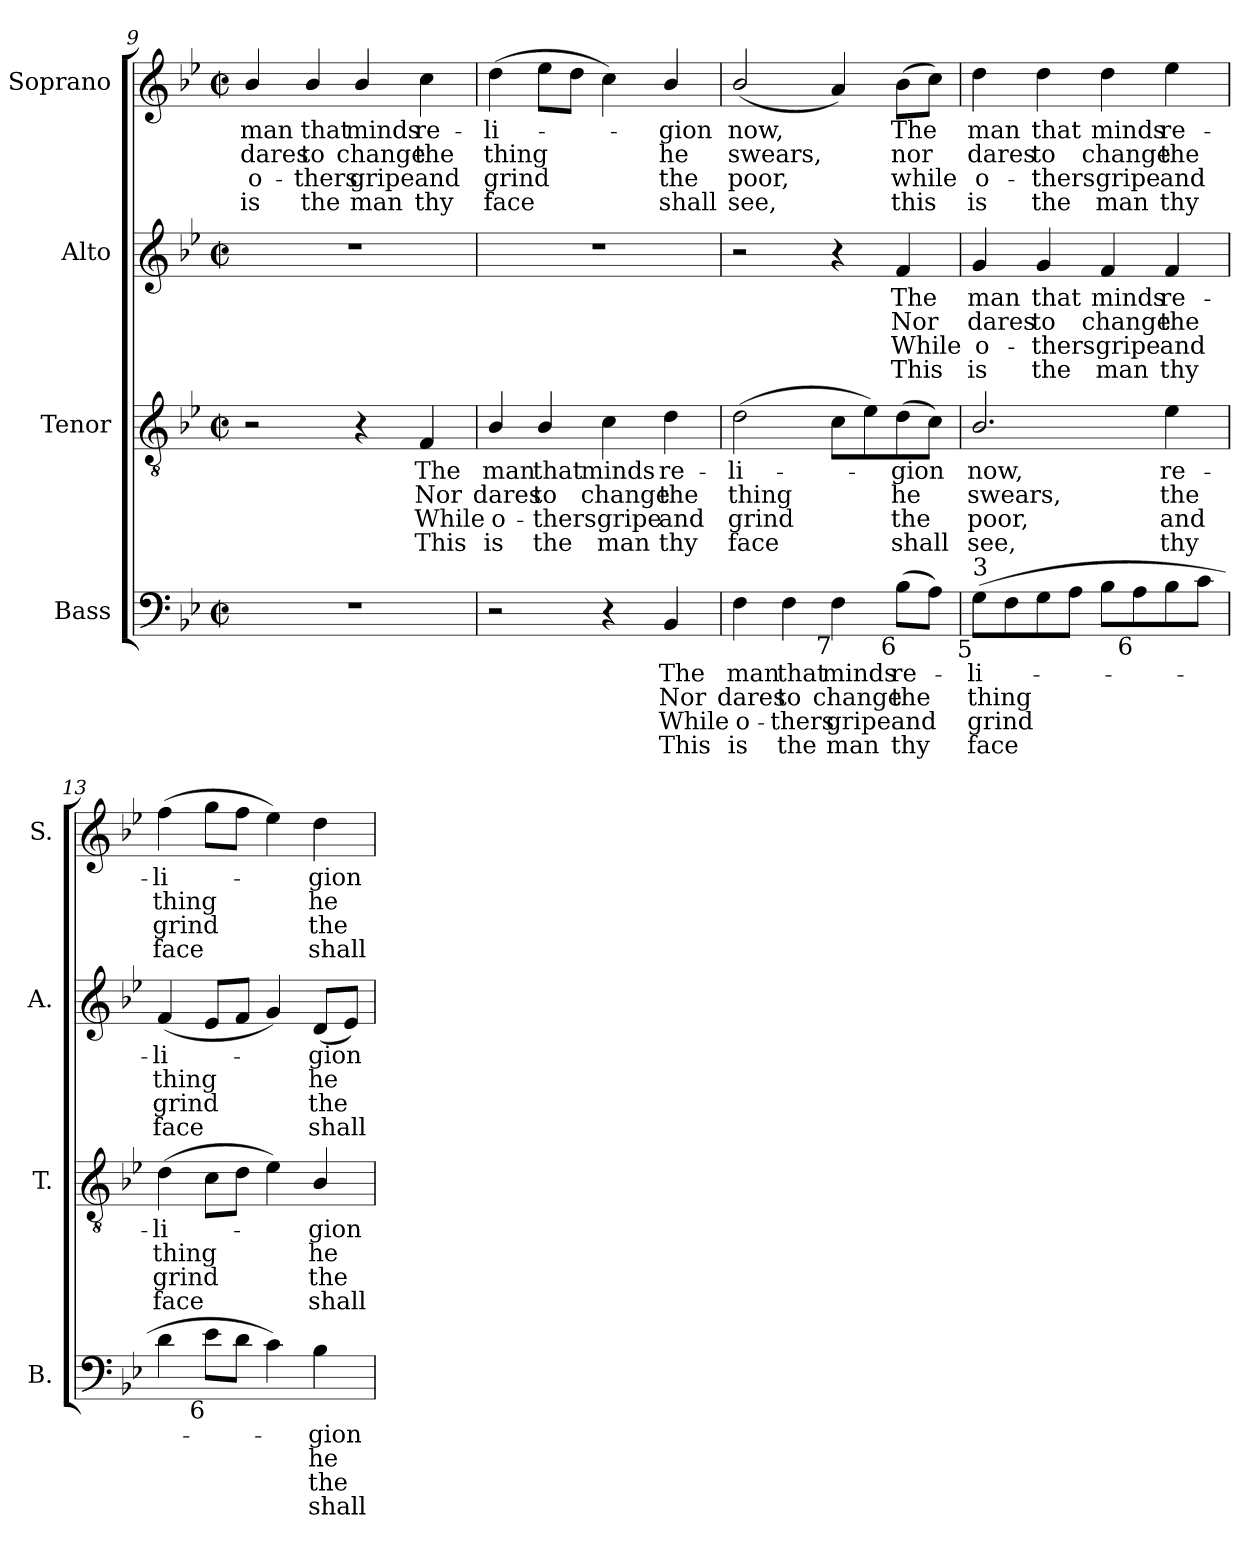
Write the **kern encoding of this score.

**kern	**text	**text	**text	**text	**kern	**text	**text	**text	**text	**kern	**text	**text	**text	**text	**kern	**text	**text	**text	**text
*part4	*part4	*part4	*part4	*part4	*part3	*part3	*part3	*part3	*part3	*part2	*part2	*part2	*part2	*part2	*part1	*part1	*part1	*part1	*part1
*staff4	*staff4	*staff4	*staff4	*staff4	*staff3	*staff3	*staff3	*staff3	*staff3	*staff2	*staff2	*staff2	*staff2	*staff2	*staff1	*staff1	*staff1	*staff1	*staff1
*I"Bass	*	*	*	*	*I"Tenor	*	*	*	*	*I"Alto	*	*	*	*	*I"Soprano	*	*	*	*
*I'B.	*	*	*	*	*I'T.	*	*	*	*	*I'A.	*	*	*	*	*I'S.	*	*	*	*
*clefF4	*	*	*	*	*clefGv2	*	*	*	*	*clefG2	*	*	*	*	*clefG2	*	*	*	*
*	*	*	*	*	*ITrd7c12	*	*	*	*	*	*	*	*	*	*	*	*	*	*
*k[b-e-]	*	*	*	*	*k[b-e-]	*	*	*	*	*k[b-e-]	*	*	*	*	*k[b-e-]	*	*	*	*
*B-:	*	*	*	*	*B-:	*	*	*	*	*B-:	*	*	*	*	*B-:	*	*	*	*
*M2/2	*	*	*	*	*M2/2	*	*	*	*	*M2/2	*	*	*	*	*M2/2	*	*	*	*
*met(c|)	*	*	*	*	*met(c|)	*	*	*	*	*met(c|)	*	*	*	*	*met(c|)	*	*	*	*
=9	=9	=9	=9	=9	=9	=9	=9	=9	=9	=9	=9	=9	=9	=9	=9	=9	=9	=9	=9
!	!	!	!	!	!	!	!	!	!	!	!	!	!	!	!	!LO:LY:b:color=#000000	!LO:LY:b:color=#000000	!LO:LY:b:color=#000000	!LO:LY:b:color=#000000
1r	.	.	.	.	2r	.	.	.	.	1r	.	.	.	.	4b-i/	man	dares	o-	-is
!	!	!	!	!	!	!	!	!	!	!	!	!	!	!	!	!LO:LY:b:color=#000000	!LO:LY:b:color=#000000	!LO:LY:b:color=#000000	!LO:LY:b:color=#000000
.	.	.	.	.	.	.	.	.	.	.	.	.	.	.	4b-i/	that	to	thers	the
!	!	!	!	!	!	!	!	!	!	!	!	!	!	!	!	!LO:LY:b:color=#000000	!LO:LY:b:color=#000000	!LO:LY:b:color=#000000	!LO:LY:b:color=#000000
.	.	.	.	.	4r	.	.	.	.	.	.	.	.	.	4b-i/	minds	change	gripe	man
!	!	!	!	!	!	!LO:LY:b:color=#000000	!LO:LY:b:color=#000000	!LO:LY:b:color=#000000	!LO:LY:b:color=#000000	!	!	!	!	!	!	!	!	!	!
!	!	!	!	!	!	!	!	!	!	!	!	!	!	!	!	!LO:LY:b:color=#000000	!LO:LY:b:color=#000000	!LO:LY:b:color=#000000	!LO:LY:b:color=#000000
.	.	.	.	.	4FFi/	The	Nor	While	This	.	.	.	.	.	4cci\	re-	the	and	thy
=10	=10	=10	=10	=10	=10	=10	=10	=10	=10	=10	=10	=10	=10	=10	=10	=10	=10	=10	=10
!	!	!	!	!	!	!LO:LY:b:color=#000000	!LO:LY:b:color=#000000	!LO:LY:b:color=#000000	!LO:LY:b:color=#000000	!	!	!	!	!	!	!	!	!	!
!	!	!	!	!	!	!	!	!	!	!	!	!	!	!	!	!LO:LY:b:color=#000000	!LO:LY:b:color=#000000	!LO:LY:b:color=#000000	!LO:LY:b:color=#000000
2r	.	.	.	.	4BB-i/	man	dares	o-	-is	1r	.	.	.	.	(4ddi\	-li-	thing	grind	face
!	!	!	!	!	!	!LO:LY:b:color=#000000	!LO:LY:b:color=#000000	!LO:LY:b:color=#000000	!LO:LY:b:color=#000000	!	!	!	!	!	!	!	!	!	!
.	.	.	.	.	4BB-i/	that	to	thers	the	.	.	.	.	.	8ee-i\L	.	.	.	.
.	.	.	.	.	.	.	.	.	.	.	.	.	.	.	8ddi\J	.	.	.	.
!	!	!	!	!	!	!LO:LY:b:color=#000000	!LO:LY:b:color=#000000	!LO:LY:b:color=#000000	!LO:LY:b:color=#000000	!	!	!	!	!	!	!	!	!	!
4r	.	.	.	.	4Ci\	minds	change	gripe	man	.	.	.	.	.	4cci\)	.	.	.	.
!	!LO:LY:b:color=#000000	!LO:LY:b:color=#000000	!LO:LY:b:color=#000000	!LO:LY:b:color=#000000	!	!	!	!	!	!	!	!	!	!	!	!	!	!	!
!	!	!	!	!	!	!LO:LY:b:color=#000000	!LO:LY:b:color=#000000	!LO:LY:b:color=#000000	!LO:LY:b:color=#000000	!	!	!	!	!	!	!	!	!	!
!	!	!	!	!	!	!	!	!	!	!	!	!	!	!	!	!LO:LY:b:color=#000000	!LO:LY:b:color=#000000	!LO:LY:b:color=#000000	!LO:LY:b:color=#000000
4BB-i/	The	Nor	While	This	4Di\	re-	the	and	thy	.	.	.	.	.	4b-i/	-gion	he	the	shall
!!LO:PB:g=z
=11	=11	=11	=11	=11	=11	=11	=11	=11	=11	=11	=11	=11	=11	=11	=11	=11	=11	=11	=11
!	!LO:LY:b:color=#000000	!LO:LY:b:color=#000000	!LO:LY:b:color=#000000	!LO:LY:b:color=#000000	!	!	!	!	!	!	!	!	!	!	!	!	!	!	!
!	!	!	!	!	!	!LO:LY:b:color=#000000	!LO:LY:b:color=#000000	!LO:LY:b:color=#000000	!LO:LY:b:color=#000000	!	!	!	!	!	!	!	!	!	!
!	!	!	!	!	!	!	!	!	!	!	!	!	!	!	!	!LO:LY:b:color=#000000	!LO:LY:b:color=#000000	!LO:LY:b:color=#000000	!LO:LY:b:color=#000000
4Fi\	man	dares	o-	-is	(2Di\	-li-	thing	grind	face	2r	.	.	.	.	(2b-i/	now,	swears,	poor,	see,
!	!LO:LY:b:color=#000000	!LO:LY:b:color=#000000	!LO:LY:b:color=#000000	!LO:LY:b:color=#000000	!	!	!	!	!	!	!	!	!	!	!	!	!	!	!
4Fi\	that	to	thers	the	.	.	.	.	.	.	.	.	.	.	.	.	.	.	.
!LO:TX:b:rj:t=7	!	!	!	!	!	!	!	!	!	!	!	!	!	!	!	!	!	!	!
!	!LO:LY:b:color=#000000	!LO:LY:b:color=#000000	!LO:LY:b:color=#000000	!LO:LY:b:color=#000000	!	!	!	!	!	!	!	!	!	!	!	!	!	!	!
4Fi\	minds	change	gripe	man	8Ci\L	.	.	.	.	4r	.	.	.	.	4ai/)	.	.	.	.
.	.	.	.	.	8E-i\)	.	.	.	.	.	.	.	.	.	.	.	.	.	.
!	!LO:LY:b:color=#000000	!LO:LY:b:color=#000000	!LO:LY:b:color=#000000	!LO:LY:b:color=#000000	!	!	!	!	!	!	!	!	!	!	!	!	!	!	!
!	!	!	!	!	!	!LO:LY:b:color=#000000	!LO:LY:b:color=#000000	!LO:LY:b:color=#000000	!LO:LY:b:color=#000000	!	!	!	!	!	!	!	!	!	!
!	!	!	!	!	!	!	!	!	!	!	!LO:LY:b:color=#000000	!LO:LY:b:color=#000000	!LO:LY:b:color=#000000	!LO:LY:b:color=#000000	!	!	!	!	!
!LO:TX:b:rj:t=6	!	!	!	!	!	!	!	!	!	!	!	!	!	!	!	!	!	!	!
!	!	!	!	!	!	!	!	!	!	!	!	!	!	!	!	!LO:LY:b:color=#000000	!LO:LY:b:color=#000000	!LO:LY:b:color=#000000	!LO:LY:b:color=#000000
(8B-i\L	re-	the	and	thy	(8Di\	-gion	he	the	shall	4fi/	The	Nor	While	This	(8b-i\L	The	nor	while	this
8Ai\J)	.	.	.	.	8Ci\J)	.	.	.	.	.	.	.	.	.	8cci\J)	.	.	.	.
=12	=12	=12	=12	=12	=12	=12	=12	=12	=12	=12	=12	=12	=12	=12	=12	=12	=12	=12	=12
!	!LO:LY:b:color=#000000	!LO:LY:b:color=#000000	!LO:LY:b:color=#000000	!LO:LY:b:color=#000000	!	!	!	!	!	!	!	!	!	!	!	!	!	!	!
!	!	!	!	!	!	!LO:LY:b:color=#000000	!LO:LY:b:color=#000000	!LO:LY:b:color=#000000	!LO:LY:b:color=#000000	!	!	!	!	!	!	!	!	!	!
!	!	!	!	!	!	!	!	!	!	!	!LO:LY:b:color=#000000	!LO:LY:b:color=#000000	!LO:LY:b:color=#000000	!LO:LY:b:color=#000000	!	!	!	!	!
!LO:TX:b:rj:t=5	!	!	!	!	!	!	!	!	!	!	!	!	!	!	!	!	!	!	!
!LO:TX:t=3	!	!	!	!	!	!	!	!	!	!	!	!	!	!	!	!	!	!	!
!	!	!	!	!	!	!	!	!	!	!	!	!	!	!	!	!LO:LY:b:color=#000000	!LO:LY:b:color=#000000	!LO:LY:b:color=#000000	!LO:LY:b:color=#000000
(8Gi\L	-li-	thing	grind	face	2.BB-i/	now,	swears,	poor,	see,	4gi/	man	dares	o-	-is	4ddi\	man	dares	o-	-is
8Fi\	.	.	.	.	.	.	.	.	.	.	.	.	.	.	.	.	.	.	.
!	!	!	!	!	!	!	!	!	!	!	!LO:LY:b:color=#000000	!LO:LY:b:color=#000000	!LO:LY:b:color=#000000	!LO:LY:b:color=#000000	!	!	!	!	!
!	!	!	!	!	!	!	!	!	!	!	!	!	!	!	!	!LO:LY:b:color=#000000	!LO:LY:b:color=#000000	!LO:LY:b:color=#000000	!LO:LY:b:color=#000000
8Gi\	.	.	.	.	.	.	.	.	.	4gi/	that	to	thers	the	4ddi\	that	to	thers	the
8Ai\J	.	.	.	.	.	.	.	.	.	.	.	.	.	.	.	.	.	.	.
!	!	!	!	!	!	!	!	!	!	!	!LO:LY:b:color=#000000	!LO:LY:b:color=#000000	!LO:LY:b:color=#000000	!LO:LY:b:color=#000000	!	!	!	!	!
!	!	!	!	!	!	!	!	!	!	!	!	!	!	!	!	!LO:LY:b:color=#000000	!LO:LY:b:color=#000000	!LO:LY:b:color=#000000	!LO:LY:b:color=#000000
8B-i\L	.	.	.	.	.	.	.	.	.	4fi/	minds	change	gripe	man	4ddi\	minds	change	gripe	man
!LO:TX:b:rj:t=6	!	!	!	!	!	!	!	!	!	!	!	!	!	!	!	!	!	!	!
8Ai\	.	.	.	.	.	.	.	.	.	.	.	.	.	.	.	.	.	.	.
!	!	!	!	!	!	!LO:LY:b:color=#000000	!LO:LY:b:color=#000000	!LO:LY:b:color=#000000	!LO:LY:b:color=#000000	!	!	!	!	!	!	!	!	!	!
!	!	!	!	!	!	!	!	!	!	!	!LO:LY:b:color=#000000	!LO:LY:b:color=#000000	!LO:LY:b:color=#000000	!LO:LY:b:color=#000000	!	!	!	!	!
!	!	!	!	!	!	!	!	!	!	!	!	!	!	!	!	!LO:LY:b:color=#000000	!LO:LY:b:color=#000000	!LO:LY:b:color=#000000	!LO:LY:b:color=#000000
8B-i\	.	.	.	.	4E-i\	re-	the	and	thy	4fi/	re-	the	and	thy	4ee-i\	re-	the	and	thy
8ci\J	.	.	.	.	.	.	.	.	.	.	.	.	.	.	.	.	.	.	.
=13	=13	=13	=13	=13	=13	=13	=13	=13	=13	=13	=13	=13	=13	=13	=13	=13	=13	=13	=13
!	!	!	!	!	!	!LO:LY:b:color=#000000	!LO:LY:b:color=#000000	!LO:LY:b:color=#000000	!LO:LY:b:color=#000000	!	!	!	!	!	!	!	!	!	!
!	!	!	!	!	!	!	!	!	!	!	!LO:LY:b:color=#000000	!LO:LY:b:color=#000000	!LO:LY:b:color=#000000	!LO:LY:b:color=#000000	!	!	!	!	!
!	!	!	!	!	!	!	!	!	!	!	!	!	!	!	!	!LO:LY:b:color=#000000	!LO:LY:b:color=#000000	!LO:LY:b:color=#000000	!LO:LY:b:color=#000000
4di\	.	.	.	.	(4Di\	-li-	thing	grind	face	(4fi/	-li-	thing	grind	face	(4ffi\	-li-	thing	grind	face
!LO:TX:b:rj:t=6	!	!	!	!	!	!	!	!	!	!	!	!	!	!	!	!	!	!	!
8e-i\L	.	.	.	.	8Ci\L	.	.	.	.	8e-i/L	.	.	.	.	8ggi\L	.	.	.	.
8di\J	.	.	.	.	8Di\J	.	.	.	.	8fi/J	.	.	.	.	8ffi\J	.	.	.	.
4ci\)	.	.	.	.	4E-i\)	.	.	.	.	4gi/)	.	.	.	.	4ee-i\)	.	.	.	.
!	!LO:LY:b:color=#000000	!LO:LY:b:color=#000000	!LO:LY:b:color=#000000	!LO:LY:b:color=#000000	!	!	!	!	!	!	!	!	!	!	!	!	!	!	!
!	!	!	!	!	!	!LO:LY:b:color=#000000	!LO:LY:b:color=#000000	!LO:LY:b:color=#000000	!LO:LY:b:color=#000000	!	!	!	!	!	!	!	!	!	!
!	!	!	!	!	!	!	!	!	!	!	!LO:LY:b:color=#000000	!LO:LY:b:color=#000000	!LO:LY:b:color=#000000	!LO:LY:b:color=#000000	!	!	!	!	!
!	!	!	!	!	!	!	!	!	!	!	!	!	!	!	!	!LO:LY:b:color=#000000	!LO:LY:b:color=#000000	!LO:LY:b:color=#000000	!LO:LY:b:color=#000000
4B-i\	-gion	he	the	shall	4BB-i/	-gion	he	the	shall	(8di/L	-gion	he	the	shall	4ddi\	-gion	he	the	shall
.	.	.	.	.	.	.	.	.	.	8e-i/J)	.	.	.	.	.	.	.	.	.
=	=	=	=	=	=	=	=	=	=	=	=	=	=	=	=	=	=	=	=
*-	*-	*-	*-	*-	*-	*-	*-	*-	*-	*-	*-	*-	*-	*-	*-	*-	*-	*-	*-
